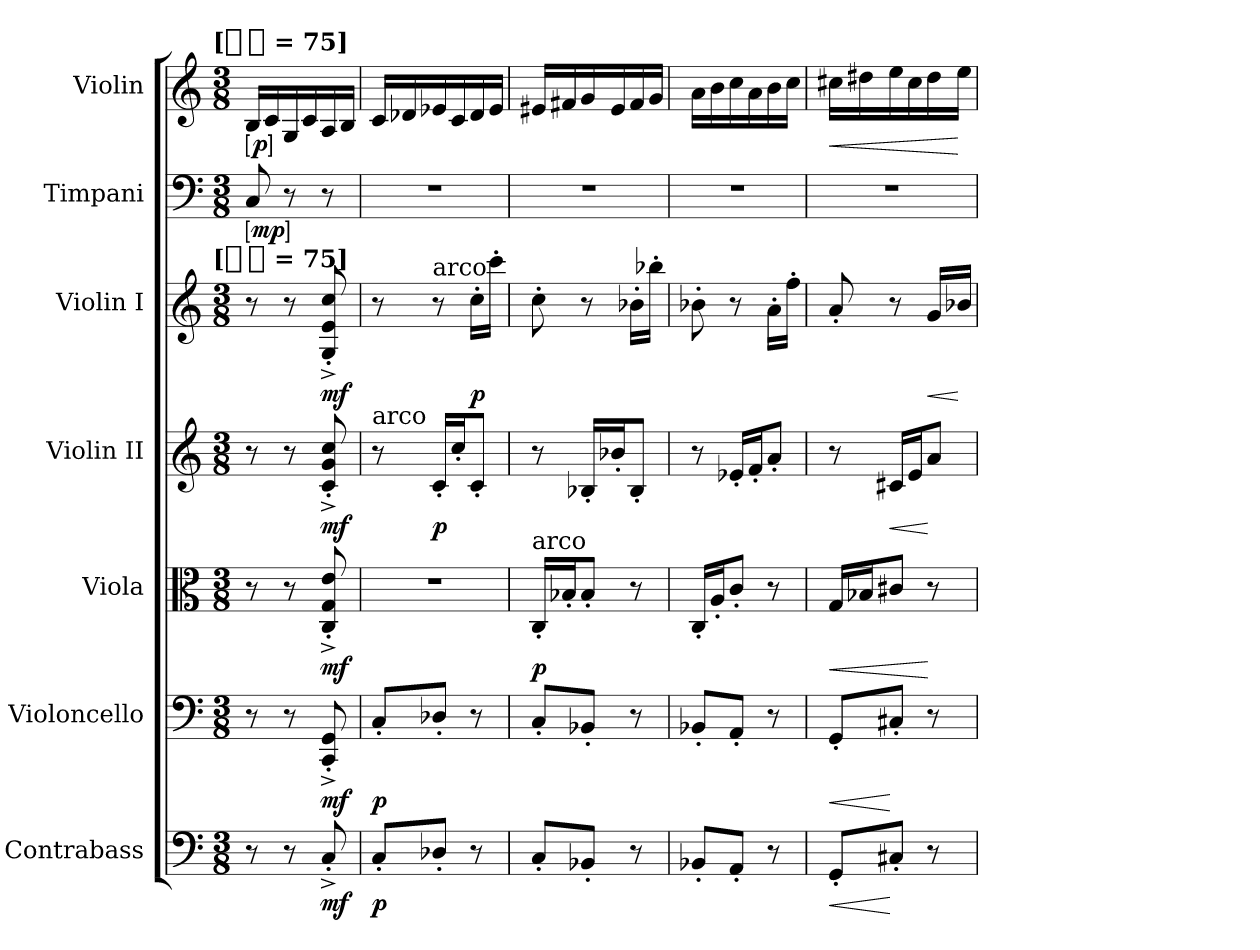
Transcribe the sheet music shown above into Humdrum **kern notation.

**kern	**dynam	**kern	**dynam	**kern	**dynam	**kern	**dynam	**kern	**dynam	**kern	**dynam	**kern	**dynam
*part7	*part7	*part6	*part6	*part5	*part5	*part4	*part4	*part3	*part3	*part2	*part2	*part1	*part1
*staff7	*staff7	*staff6	*staff6	*staff5	*staff5	*staff4	*staff4	*staff3	*staff3	*staff2	*staff2	*staff1	*staff1
*I"Contrabass	*	*I"Violoncello	*	*I"Viola	*	*I"Violin II	*	*I"Violin I	*	*I"Timpani	*	*I"Violin	*
*I'Cb.	*	*I'Vc.	*	*I'Vla.	*	*I'Vln. II	*	*I'Vln. I	*	*I'Timp.	*	*I'Vln.	*
*clefF4	*	*clefF4	*	*clefC3	*	*clefG2	*	*clefG2	*	*clefF4	*	*clefG2	*
*k[]	*	*k[]	*	*k[]	*	*k[]	*	*k[]	*	*k[]	*	*k[]	*
*C:	*	*C:	*	*C:	*	*C:	*	*C:	*	*C:	*	*C:	*
!!LO:TX:omd:t=[[quarter-dot] = 75]
*M3/8	*	*M3/8	*	*M3/8	*	*M3/8	*	*M3/8	*	*M3/8	*	*M3/8	*
*MM113	*	*MM113	*	*MM113	*	*MM113	*	*MM113	*	*MM113	*	*MM113	*
=1	=1	=1	=1	=1	=1	=1	=1	=1	=1	=1	=1	=1	=1
!	!	!	!	!	!	!	!	!LO:TX:t=[[quarter-dot] = 75]	!	!	!	!	!
!	!	!	!	!	!	!	!	!	!	!	!LO:DY:ed=brack	!	!LO:DY:ed=brack
8r	.	8r	.	8r	.	8r	.	8r	.	8C	mp	16BLL	p
.	.	.	.	.	.	.	.	.	.	.	.	16c	.
8r	.	8r	.	8r	.	8r	.	8r	.	8r	.	16G	.
.	.	.	.	.	.	.	.	.	.	.	.	16c	.
8C'^	mf	8CC'^ 8GG'^	mf	8C'^ 8G'^ 8e'^	mf	8c'^ 8g'^ 8cc'^	mf	8G'^ 8e'^ 8cc'^	mf	8r	.	16A	.
.	.	.	.	.	.	.	.	.	.	.	.	16BJJ	.
=2	=2	=2	=2	=2	=2	=2	=2	=2	=2	=2	=2	=2	=2
!	!	!	!	!	!	!LO:TX:a:t=arco	!	!	!	!	!	!	!
8C'L	p	8C'L	p	8%3r	.	8r	.	8r	.	8%3r	.	16cLL	.
.	.	.	.	.	.	.	.	.	.	.	.	16d-X	.
!	!	!	!	!	!	!	!	!LO:TX:a:t=arco	!	!	!	!	!
8D-X'J	.	8D-X'J	.	.	.	16c'LL	p	8r	.	.	.	16e-X	.
.	.	.	.	.	.	16cc'J	.	.	.	.	.	16c	.
8r	.	8r	.	.	.	8c'J	.	16cc'LL	p	.	.	16d-	.
.	.	.	.	.	.	.	.	16ccc'JJ	.	.	.	16e-JJ	.
=3	=3	=3	=3	=3	=3	=3	=3	=3	=3	=3	=3	=3	=3
!	!	!	!	!LO:TX:a:t=arco	!	!	!	!	!	!	!	!	!
8C'L	.	8C'L	.	16C'LL	p	8r	.	8cc'	.	8%3r	.	16e#XLL	.
.	.	.	.	16B-X'J	.	.	.	.	.	.	.	16f#X	.
8BB-X'J	.	8BB-X'J	.	8B-'J	.	16B-X'LL	.	8r	.	.	.	16g	.
.	.	.	.	.	.	16b-X'J	.	.	.	.	.	16e#	.
8r	.	8r	.	8r	.	8B-'J	.	16b-X'LL	.	.	.	16f#	.
.	.	.	.	.	.	.	.	16bb-X'JJ	.	.	.	16gJJ	.
=4	=4	=4	=4	=4	=4	=4	=4	=4	=4	=4	=4	=4	=4
8BB-X'L	.	8BB-X'L	.	16C'LL	.	8r	.	8b-X'	.	8%3r	.	16aLL	.
.	.	.	.	16A'J	.	.	.	.	.	.	.	16b	.
8AA'J	.	8AA'J	.	8c'J	.	16e-X'LL	.	8r	.	.	.	16cc	.
.	.	.	.	.	.	16f'J	.	.	.	.	.	16a	.
8r	.	8r	.	8r	.	8a'J	.	16a'LL	.	.	.	16b	.
.	.	.	.	.	.	.	.	16ff'JJ	.	.	.	16ccJJ	.
=5	=5	=5	=5	=5	=5	=5	=5	=5	=5	=5	=5	=5	=5
!	!LO:HP:b	!	!LO:HP:b	!	!LO:HP:b	!	!	!	!	!	!	!	!LO:HP:b
8GG'L	<	8GG'L	<	16GLL	<	8r	.	8a'	.	8%3r	.	16cc#XLL	<
.	.	.	.	16B-XJ	.	.	.	.	.	.	.	16dd#X	.
!	!	!	!	!	!	!	!LO:HP:b	!	!	!	!	!	!
8C#X'J	[	8C#X'J	[	8c#XJ	.	16c#XLL	<	8r	.	.	.	16ee	.
.	.	.	.	.	.	16eJ	.	.	.	.	.	16cc#	.
!	!	!	!	!	!	!	!	!	!LO:HP:b	!	!	!	!
8r	.	8r	.	8r	[	8aJ	[	16gLL	<	.	.	16dd#	.
.	.	.	.	.	.	.	.	16b-XJJ	[	.	.	16eeJJ	[
=	=	=	=	=	=	=	=	=	=	=	=	=	=
*-	*-	*-	*-	*-	*-	*-	*-	*-	*-	*-	*-	*-	*-
